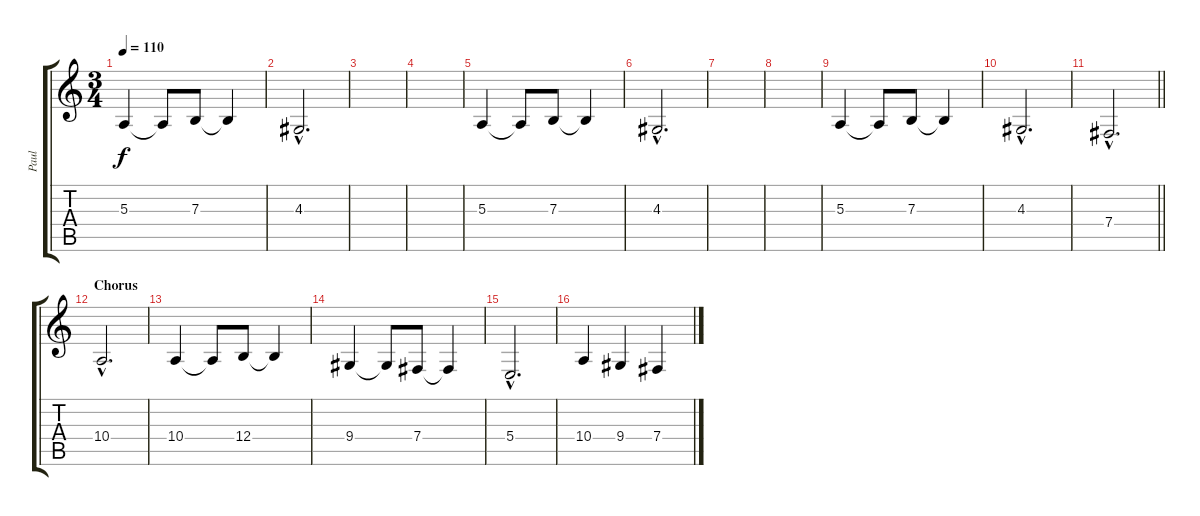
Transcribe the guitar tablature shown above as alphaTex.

\track ("Paul" "Paul") {instrument altosax}
\staff {score tabs}
\tuning (Db4 Ab3 E3 B2 Gb2 Db2) {hide}
\ts (3 4)
\tempo 110
\clef g2
\ks c
5.3.4{dy f} 5.3{t}.8 7.3.8 7.3{t}.4 |
4.3{hac}.2{d} |
|
|
5.3.4 5.3{t}.8 7.3.8 7.3{t}.4 |
4.3{hac}.2{d} |
|
|
5.3.4 5.3{t}.8 7.3.8 7.3{t}.4 |
4.3{hac}.2{d} |
\barLineRight lightlight
7.4{hac}.2{d} |
\section ("" "Chorus")
10.4{hac}.2{d} |
10.4.4 10.4{t}.8 12.4.8 12.4{t}.4 |
9.4.4 9.4{t}.8 7.4.8 7.4{t}.4 |
5.4{hac}.2{d} |
10.4.4 9.4.4 7.4.4
